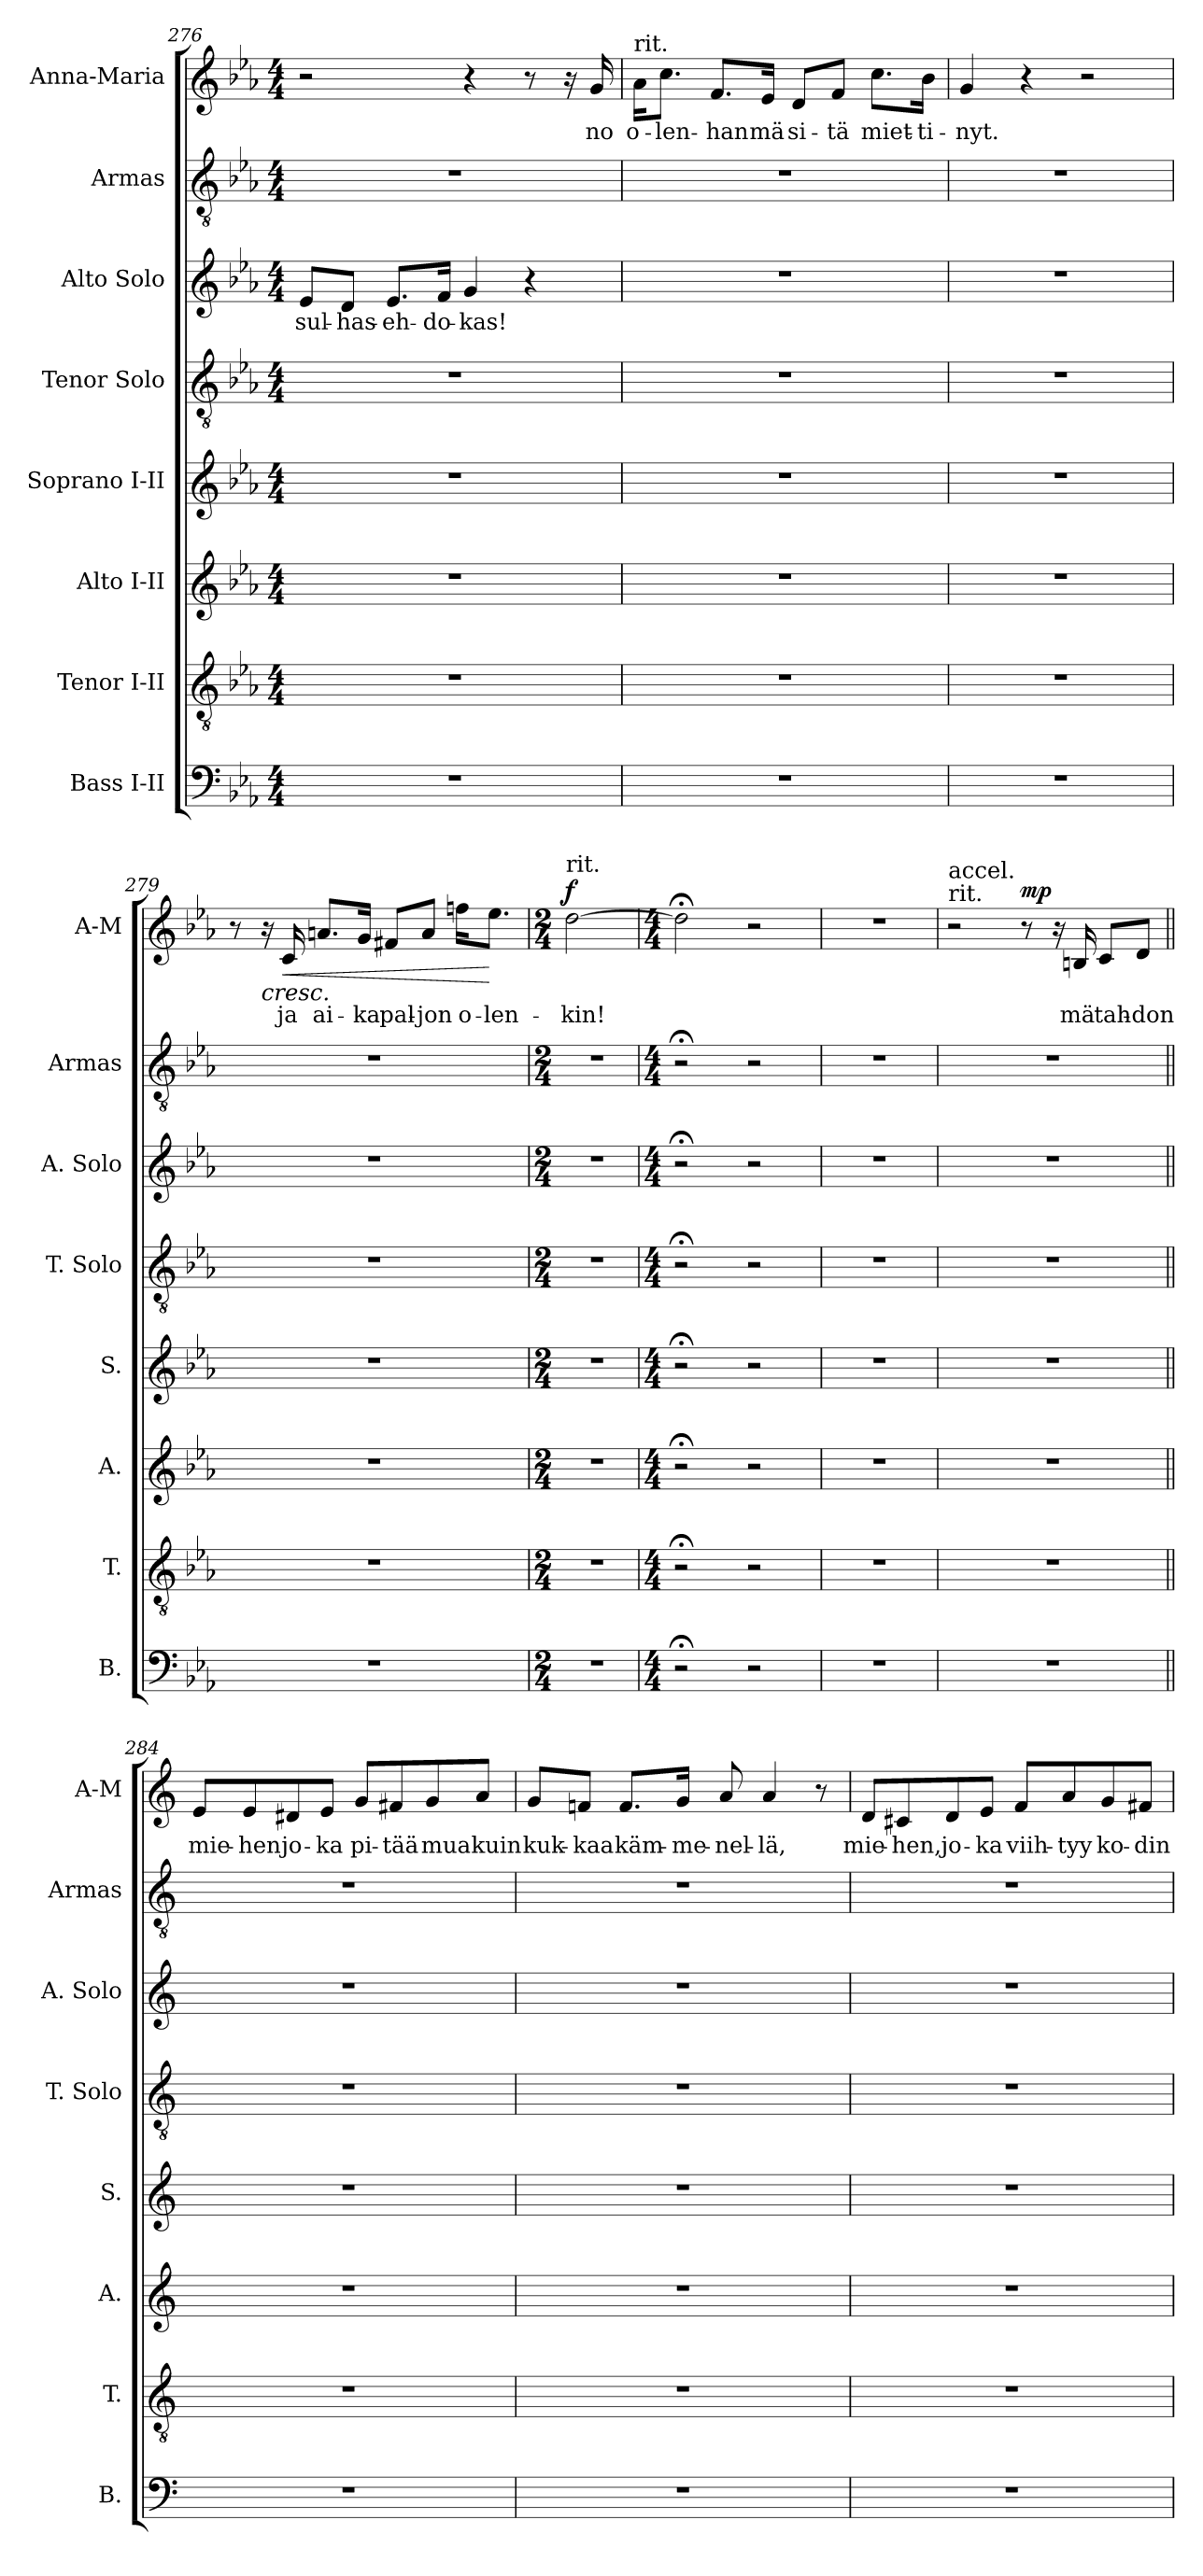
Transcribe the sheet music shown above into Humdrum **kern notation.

**kern	**kern	**kern	**kern	**kern	**kern	**text	**kern	**kern	**text	**dynam
*part8	*part7	*part6	*part5	*part4	*part3	*part3	*part2	*part1	*part1	*part1
*staff8	*staff7	*staff6	*staff5	*staff4	*staff3	*staff3	*staff2	*staff1	*staff1	*staff1
*I"Bass I-II	*I"Tenor I-II	*I"Alto I-II	*I"Soprano I-II	*I"Tenor Solo	*I"Alto Solo	*	*I"Armas	*I"Anna-Maria	*	*
*I'B.	*I'T.	*I'A.	*I'S.	*I'T. Solo	*I'A. Solo	*	*I'Armas	*I'A-M	*	*
*clefF4	*clefGv2	*clefG2	*clefG2	*clefGv2	*clefG2	*	*clefGv2	*clefG2	*	*
*	*ITrd7c12	*	*	*ITrd7c12	*	*	*ITrd7c12	*	*	*
*k[b-e-a-]	*k[b-e-a-]	*k[b-e-a-]	*k[b-e-a-]	*k[b-e-a-]	*k[b-e-a-]	*	*k[b-e-a-]	*k[b-e-a-]	*	*
*E-:	*E-:	*E-:	*E-:	*E-:	*E-:	*	*E-:	*E-:	*	*
*M4/4	*M4/4	*M4/4	*M4/4	*M4/4	*M4/4	*	*M4/4	*M4/4	*	*
=276	=276	=276	=276	=276	=276	=276	=276	=276	=276	=276
!	!	!	!	!	!	!LO:LY:b:color=#000000	!	!	!	!
1r	1r	1r	1r	1r	8e-i/L	sul-	1r	2r	.	.
!	!	!	!	!	!	!LO:LY:b:color=#000000	!	!	!	!
.	.	.	.	.	8di/J	-has-	.	.	.	.
!	!	!	!	!	!	!LO:LY:b:color=#000000	!	!	!	!
.	.	.	.	.	8.e-i/L	-eh-	.	.	.	.
!	!	!	!	!	!	!LO:LY:b:color=#000000	!	!	!	!
.	.	.	.	.	16fi/Jk	-do-	.	.	.	.
!	!	!	!	!	!	!LO:LY:b:color=#000000	!	!	!	!
.	.	.	.	.	4gi/	-kas!	.	4r	.	.
.	.	.	.	.	4r	.	.	8r	.	.
.	.	.	.	.	.	.	.	16r	.	.
!	!	!	!	!	!	!	!	!	!LO:LY:b:color=#000000	!
.	.	.	.	.	.	.	.	16gi/	no	.
=277	=277	=277	=277	=277	=277	=277	=277	=277	=277	=277
!	!	!	!	!	!	!	!	!LO:TX:t=rit.	!	!
!	!	!	!	!	!	!	!	!	!LO:LY:b:color=#000000	!
1r	1r	1r	1r	1r	1r	.	1r	16a-i\KL	o-	.
!	!	!	!	!	!	!	!	!	!LO:LY:b:color=#000000	!
.	.	.	.	.	.	.	.	8.cci\J	-len-	.
!	!	!	!	!	!	!	!	!	!LO:LY:b:color=#000000	!
.	.	.	.	.	.	.	.	8.fi/L	-han	.
!	!	!	!	!	!	!	!	!	!LO:LY:b:color=#000000	!
.	.	.	.	.	.	.	.	16e-i/Jk	mä	.
!	!	!	!	!	!	!	!	!	!LO:LY:b:color=#000000	!
.	.	.	.	.	.	.	.	8di/L	si-	.
!	!	!	!	!	!	!	!	!	!LO:LY:b:color=#000000	!
.	.	.	.	.	.	.	.	8fi/J	-tä	.
!	!	!	!	!	!	!	!	!	!LO:LY:b:color=#000000	!
.	.	.	.	.	.	.	.	8.cci\L	miet-	.
!	!	!	!	!	!	!	!	!	!LO:LY:b:color=#000000	!
.	.	.	.	.	.	.	.	16b-i\Jk	-ti-	.
=278	=278	=278	=278	=278	=278	=278	=278	=278	=278	=278
!	!	!	!	!	!	!	!	!	!LO:LY:b:color=#000000	!
1r	1r	1r	1r	1r	1r	.	1r	4gi/	-nyt.	.
.	.	.	.	.	.	.	.	4r	.	.
.	.	.	.	.	.	.	.	2r	.	.
=279	=279	=279	=279	=279	=279	=279	=279	=279	=279	=279
*	*	*	*	*	*	*	*	*MM72	*	*
1r	1r	1r	1r	1r	1r	.	1r	8r	.	.
!	!	!	!	!	!	!	!	!	!	!LO:HP:b
.	.	.	.	.	.	.	.	16r	.	<
!	!	!	!	!	!	!	!	!	!LO:LY:b:color=#000000	!LO:HP:b
.	.	.	.	.	.	.	.	16ci/	ja	<
!	!	!	!	!	!	!	!	!	!LO:LY:b:color=#000000	!
.	.	.	.	.	.	.	.	8.ani/L	ai-	.
!	!	!	!	!	!	!	!	!	!LO:LY:b:color=#000000	!
.	.	.	.	.	.	.	.	16gi/Jk	-ka	.
!	!	!	!	!	!	!	!	!	!LO:LY:b:color=#000000	!
.	.	.	.	.	.	.	.	8f#Xi/L	pal-	.
!	!	!	!	!	!	!	!	!	!LO:LY:b:color=#000000	!
.	.	.	.	.	.	.	.	8ai/J	-jon	.
!	!	!	!	!	!	!	!	!	!LO:LY:b:color=#000000	!
.	.	.	.	.	.	.	.	16ffni\KL	o-	.
!	!	!	!	!	!	!	!	!	!LO:LY:b:color=#000000	!
.	.	.	.	.	.	.	.	8.ee-i\J	-len-	[ [
=280	=280	=280	=280	=280	=280	=280	=280	=280	=280	=280
*M2/4	*M2/4	*M2/4	*M2/4	*M2/4	*M2/4	*	*M2/4	*M2/4	*	*
!LO:N:vis=1	!LO:N:vis=1	!LO:N:vis=1	!LO:N:vis=1	!LO:N:vis=1	!LO:N:vis=1	!	!LO:N:vis=1	!	!	!
!	!	!	!	!	!	!	!	!LO:TX:t=rit.	!	!
!	!	!	!	!	!	!	!	!	!LO:LY:b:color=#000000	!
2r	2r	2r	2r	2r	2r	.	2r	[>2ddi\	-kin!	f
=281	=281	=281	=281	=281	=281	=281	=281	=281	=281	=281
*M4/4	*M4/4	*M4/4	*M4/4	*M4/4	*M4/4	*	*M4/4	*M4/4	*	*
2r;	2r;	2r;	2r;	2r;	2r;	.	2r;	2dd;i\]	.	.
2r	2r	2r	2r	2r	2r	.	2r	2r	.	.
=282	=282	=282	=282	=282	=282	=282	=282	=282	=282	=282
*	*	*	*	*	*	*	*	*MM72	*	*
1r	1r	1r	1r	1r	1r	.	1r	1r	.	.
!!LO:LB:g=z
=283	=283	=283	=283	=283	=283	=283	=283	=283	=283	=283
!	!	!	!	!	!	!	!	!LO:TX:t=rit.	!	!
!	!	!	!	!	!	!	!	!LO:TX:t=accel.	!	!
1r	1r	1r	1r	1r	1r	.	1r	2r	.	.
.	.	.	.	.	.	.	.	8r	.	mp
.	.	.	.	.	.	.	.	16r	.	.
!	!	!	!	!	!	!	!	!	!LO:LY:b:color=#000000	!
.	.	.	.	.	.	.	.	16Bni/	mä	.
!	!	!	!	!	!	!	!	!	!LO:LY:b:color=#000000	!
.	.	.	.	.	.	.	.	8ci/L	tah-	.
!	!	!	!	!	!	!	!	!	!LO:LY:b:color=#000000	!
.	.	.	.	.	.	.	.	8di/J	-don	.
=284||	=284||	=284||	=284||	=284||	=284||	=284||	=284||	=284||	=284||	=284||
*k[]	*k[]	*k[]	*k[]	*k[]	*k[]	*	*k[]	*k[]	*	*
*C:	*C:	*C:	*C:	*C:	*C:	*	*C:	*C:	*	*
*	*	*	*	*	*	*	*	*MM82	*	*
!	!	!	!	!	!	!	!	!	!LO:LY:b:color=#000000	!
1r	1r	1r	1r	1r	1r	.	1r	8ei/L	mie-	.
!	!	!	!	!	!	!	!	!	!LO:LY:b:color=#000000	!
.	.	.	.	.	.	.	.	8ei/	-hen	.
!	!	!	!	!	!	!	!	!	!LO:LY:b:color=#000000	!
.	.	.	.	.	.	.	.	8d#Xi/	jo-	.
!	!	!	!	!	!	!	!	!	!LO:LY:b:color=#000000	!
.	.	.	.	.	.	.	.	8ei/J	-ka	.
!	!	!	!	!	!	!	!	!	!LO:LY:b:color=#000000	!
.	.	.	.	.	.	.	.	8gi/L	pi-	.
!	!	!	!	!	!	!	!	!	!LO:LY:b:color=#000000	!
.	.	.	.	.	.	.	.	8f#Xi/	-tää	.
!	!	!	!	!	!	!	!	!	!LO:LY:b:color=#000000	!
.	.	.	.	.	.	.	.	8gi/	mua	.
!	!	!	!	!	!	!	!	!	!LO:LY:b:color=#000000	!
.	.	.	.	.	.	.	.	8ai/J	kuin	.
=285	=285	=285	=285	=285	=285	=285	=285	=285	=285	=285
!	!	!	!	!	!	!	!	!	!LO:LY:b:color=#000000	!
1r	1r	1r	1r	1r	1r	.	1r	8gi/L	kuk-	.
!	!	!	!	!	!	!	!	!	!LO:LY:b:color=#000000	!
.	.	.	.	.	.	.	.	8fni/J	-kaa	.
!	!	!	!	!	!	!	!	!	!LO:LY:b:color=#000000	!
.	.	.	.	.	.	.	.	8.fi/L	käm-	.
!	!	!	!	!	!	!	!	!	!LO:LY:b:color=#000000	!
.	.	.	.	.	.	.	.	16gi/Jk	-me-	.
!	!	!	!	!	!	!	!	!	!LO:LY:b:color=#000000	!
.	.	.	.	.	.	.	.	8ai/	-nel-	.
!	!	!	!	!	!	!	!	!	!LO:LY:b:color=#000000	!
.	.	.	.	.	.	.	.	4ai/	-lä,	.
.	.	.	.	.	.	.	.	8r	.	.
=286	=286	=286	=286	=286	=286	=286	=286	=286	=286	=286
!	!	!	!	!	!	!	!	!	!LO:LY:b:color=#000000	!
1r	1r	1r	1r	1r	1r	.	1r	8di/L	mie-	.
!	!	!	!	!	!	!	!	!	!LO:LY:b:color=#000000	!
.	.	.	.	.	.	.	.	8c#Xi/	-hen,	.
!	!	!	!	!	!	!	!	!	!LO:LY:b:color=#000000	!
.	.	.	.	.	.	.	.	8di/	jo-	.
!	!	!	!	!	!	!	!	!	!LO:LY:b:color=#000000	!
.	.	.	.	.	.	.	.	8ei/J	-ka	.
!	!	!	!	!	!	!	!	!	!LO:LY:b:color=#000000	!
.	.	.	.	.	.	.	.	8fi/L	viih-	.
!	!	!	!	!	!	!	!	!	!LO:LY:b:color=#000000	!
.	.	.	.	.	.	.	.	8ai/	-tyy	.
!	!	!	!	!	!	!	!	!	!LO:LY:b:color=#000000	!
.	.	.	.	.	.	.	.	8gi/	ko-	.
!	!	!	!	!	!	!	!	!	!LO:LY:b:color=#000000	!
.	.	.	.	.	.	.	.	8f#Xi/J	-din	.
=	=	=	=	=	=	=	=	=	=	=
*-	*-	*-	*-	*-	*-	*-	*-	*-	*-	*-
